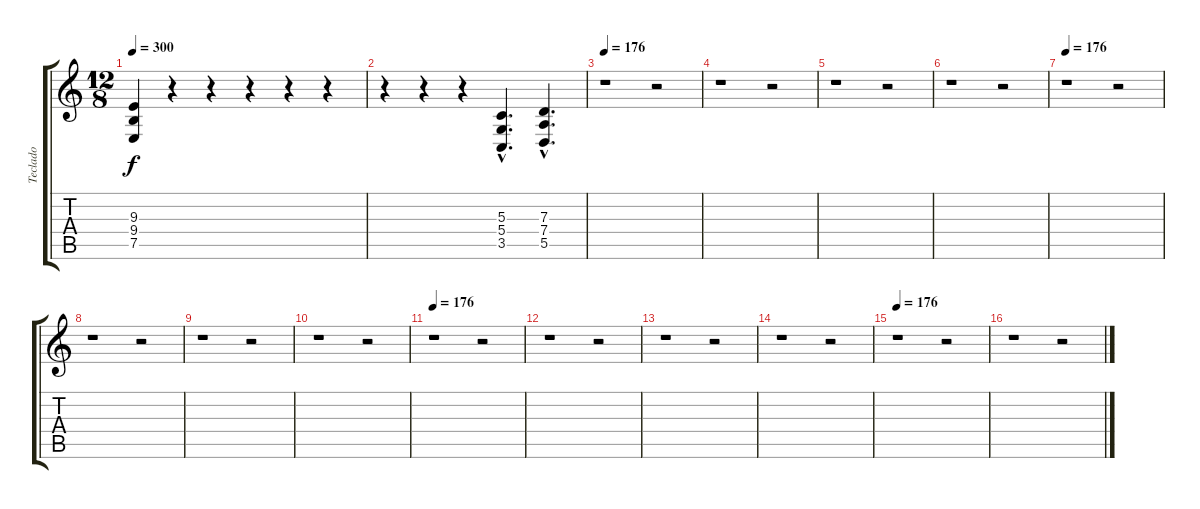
\track ("Teclado " "Teclado ") {instrument orchestrahit}
\staff {score tabs}
\tuning (E4 B3 G3 D3 A2 E2) {hide}
\ts (12 8)
\tempo 300
\clef g2
\ks c
(9.3 9.4 7.5).4{dy f} r.4 r.4 r.4 r.4 r.4 |
r.4 r.4 r.4 (5.3{hac} 5.4{hac} 3.5{hac}).4{d} (7.3{hac} 7.4{hac} 5.5{hac}).4{d} |
\tempo 176
r.1 r.2 |
r.1 r.2 |
r.1 r.2 |
r.1 r.2 |
\tempo 176
r.1 r.2 |
r.1 r.2 |
r.1 r.2 |
r.1 r.2 |
\tempo 176
r.1 r.2 |
r.1 r.2 |
r.1 r.2 |
r.1 r.2 |
\tempo 176
r.1 r.2 |
r.1 r.2
